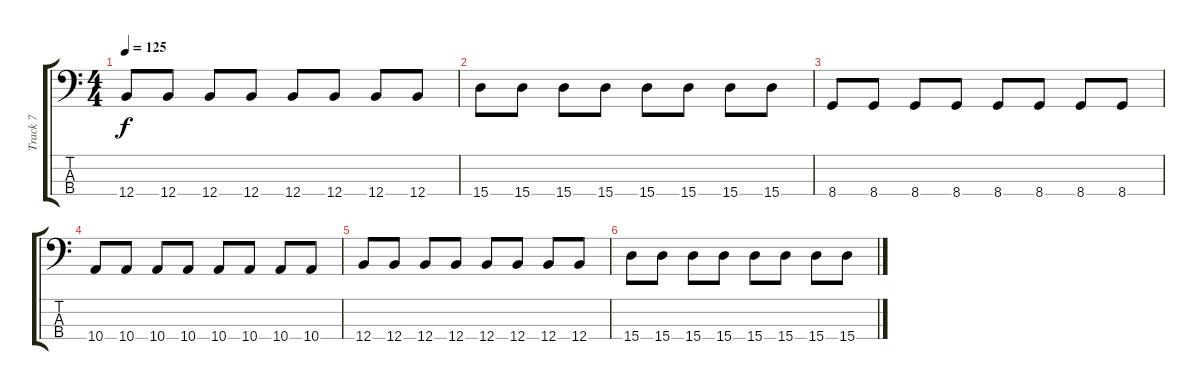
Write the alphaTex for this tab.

\track ("Track 7" "Track 7") {instrument electricbasspick}
\staff {score tabs}
\tuning (E2 B1 Gb1 B0) {hide}
\ts (4 4)
\tempo 125
\clef f4
\ks c
12.4.8{dy f} 12.4.8 12.4.8 12.4.8 12.4.8 12.4.8 12.4.8 12.4.8 |
15.4.8 15.4.8 15.4.8 15.4.8 15.4.8 15.4.8 15.4.8 15.4.8 |
8.4.8 8.4.8 8.4.8 8.4.8 8.4.8 8.4.8 8.4.8 8.4.8 |
10.4.8 10.4.8 10.4.8 10.4.8 10.4.8 10.4.8 10.4.8 10.4.8 |
12.4.8 12.4.8 12.4.8 12.4.8 12.4.8 12.4.8 12.4.8 12.4.8 |
15.4.8 15.4.8 15.4.8 15.4.8 15.4.8 15.4.8 15.4.8 15.4.8
